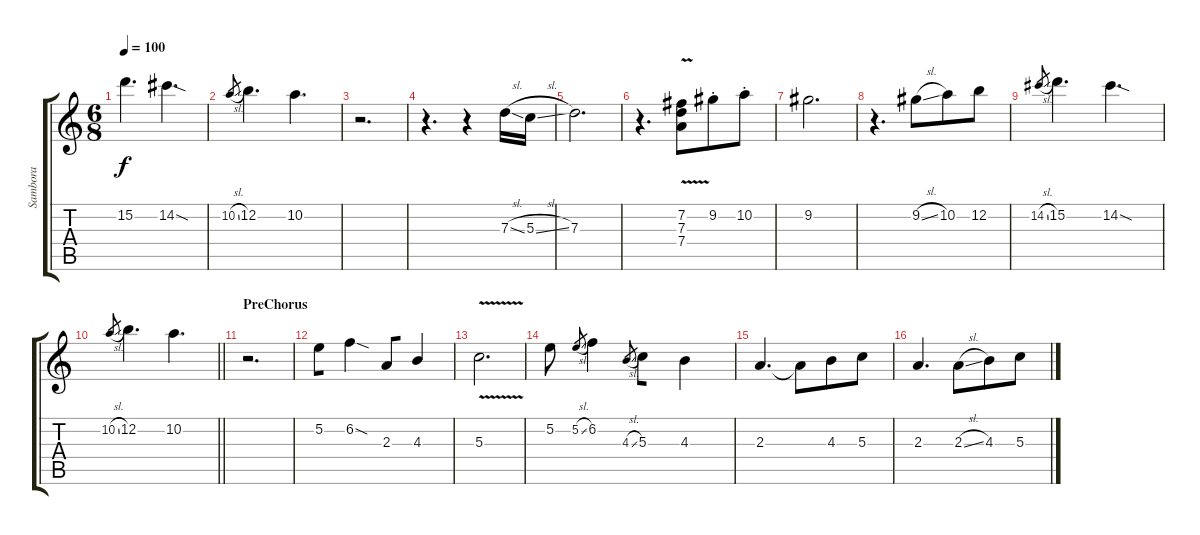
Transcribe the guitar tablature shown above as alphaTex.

\track ("Sambora" "Sambora") {instrument electricguitarclean}
\staff {score tabs}
\tuning (E4 B3 G3 D3 A2 E2) {hide}
\ts (6 8)
\tempo 100
\clef g2
\ks c
15.2.4{d dy f} 14.2{sod}.4{d} |
10.2{sl}.8{gr} 12.2.4{d} 10.2.4{d} |
r.2{d} |
r.4{d} r.4 7.3{sl}.16 5.3{sl}.16 |
7.3.2{d} |
r.4{d} (7.2{v} 7.3{v} 7.4{v}).8 9.2{st}.8 10.2{st}.8 |
9.2.2{d} |
r.4{d} 9.2{sl}.8 10.2.8 12.2.8 |
14.2{sl}.8{gr} 15.2.4{d} 14.2{sod}.4{d} |
\barLineRight lightlight
10.2{sl}.8{gr} 12.2.4{d} 10.2.4{d} |
\section ("" "PreChorus")
r.2{d} |
5.2.8{beam merge} 6.2{sod}.4{beam split} 2.3.8{beam merge} 4.3.4 |
5.3{v}.2{d} |
5.2.8 5.2{sl}.8{gr} 6.2.4 4.3{sl}.8{gr} 5.3.8{beam merge} 4.3.4 |
2.3.4{d} 2.3{t}.8 4.3.8 5.3.8 |
2.3.4{d} 2.3{sl}.8 4.3.8 5.3.8
